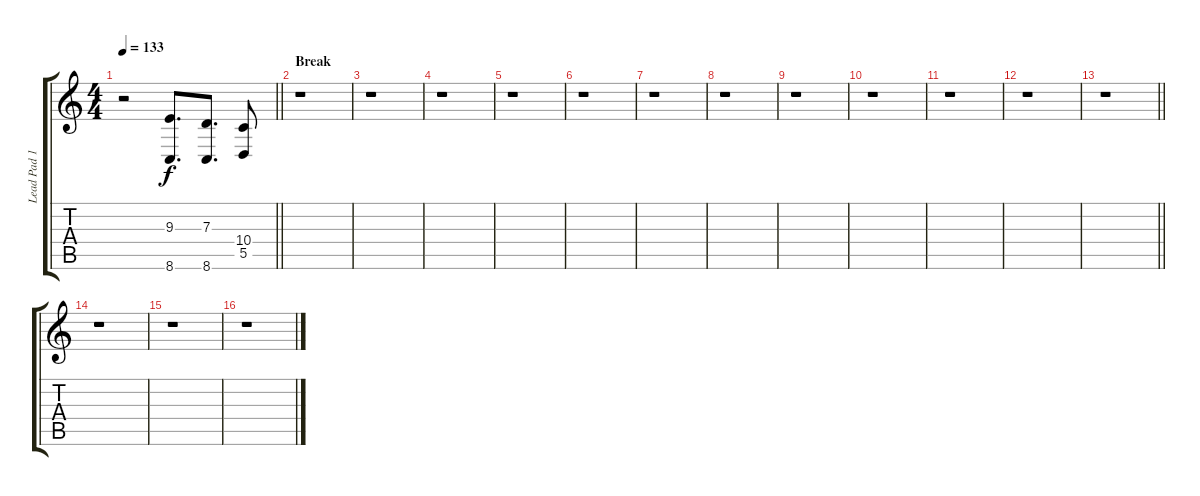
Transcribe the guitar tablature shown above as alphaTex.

\track ("Lead Pad 1" "Lead Pad 1") {instrument lead2sawtooth}
\staff {score tabs}
\tuning (E4 B3 G3 D3 A2 E2) {hide}
\ts (4 4)
\tempo 133
\clef g2
\barLineRight lightlight
\ks c
r.2{dy f} (9.3 8.6).8{d} (7.3 8.6).8{d} (10.4 5.5).8 |
\section ("" "Break")
r.1 |
r.1 |
r.1 |
r.1 |
r.1 |
r.1 |
r.1 |
r.1 |
r.1 |
r.1 |
r.1 |
\barLineRight lightlight
r.1 |
r.1 |
r.1 |
r.1
